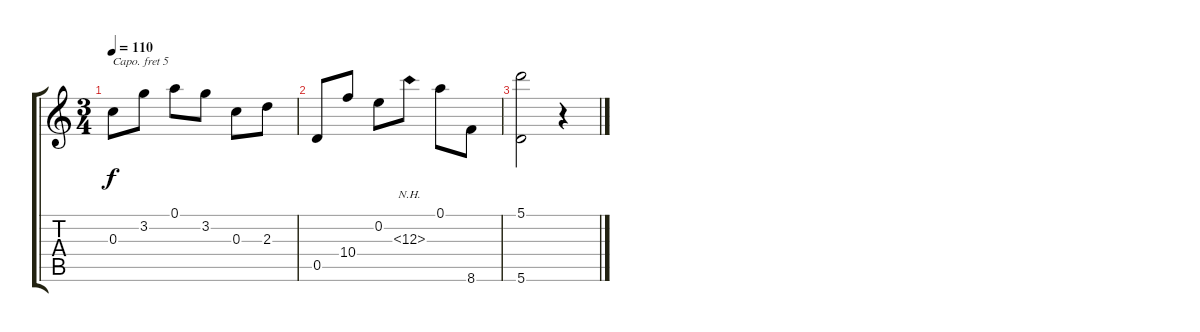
\track "" {instrument acousticguitarnylon}
\staff {score tabs}
\capo 5
\tuning (E4 B3 G3 D3 A2 E2) {hide}
\ts (3 4)
\tempo 110
\clef g2
\ks c
0.3.8{dy f} 3.2.8 0.1.8 3.2.8 0.3.8 2.3.8 |
0.5.8 10.4.8 0.2.8 12.3{nh}.8 0.1.8 8.6.8 |
(5.1 5.6).2 r.4
